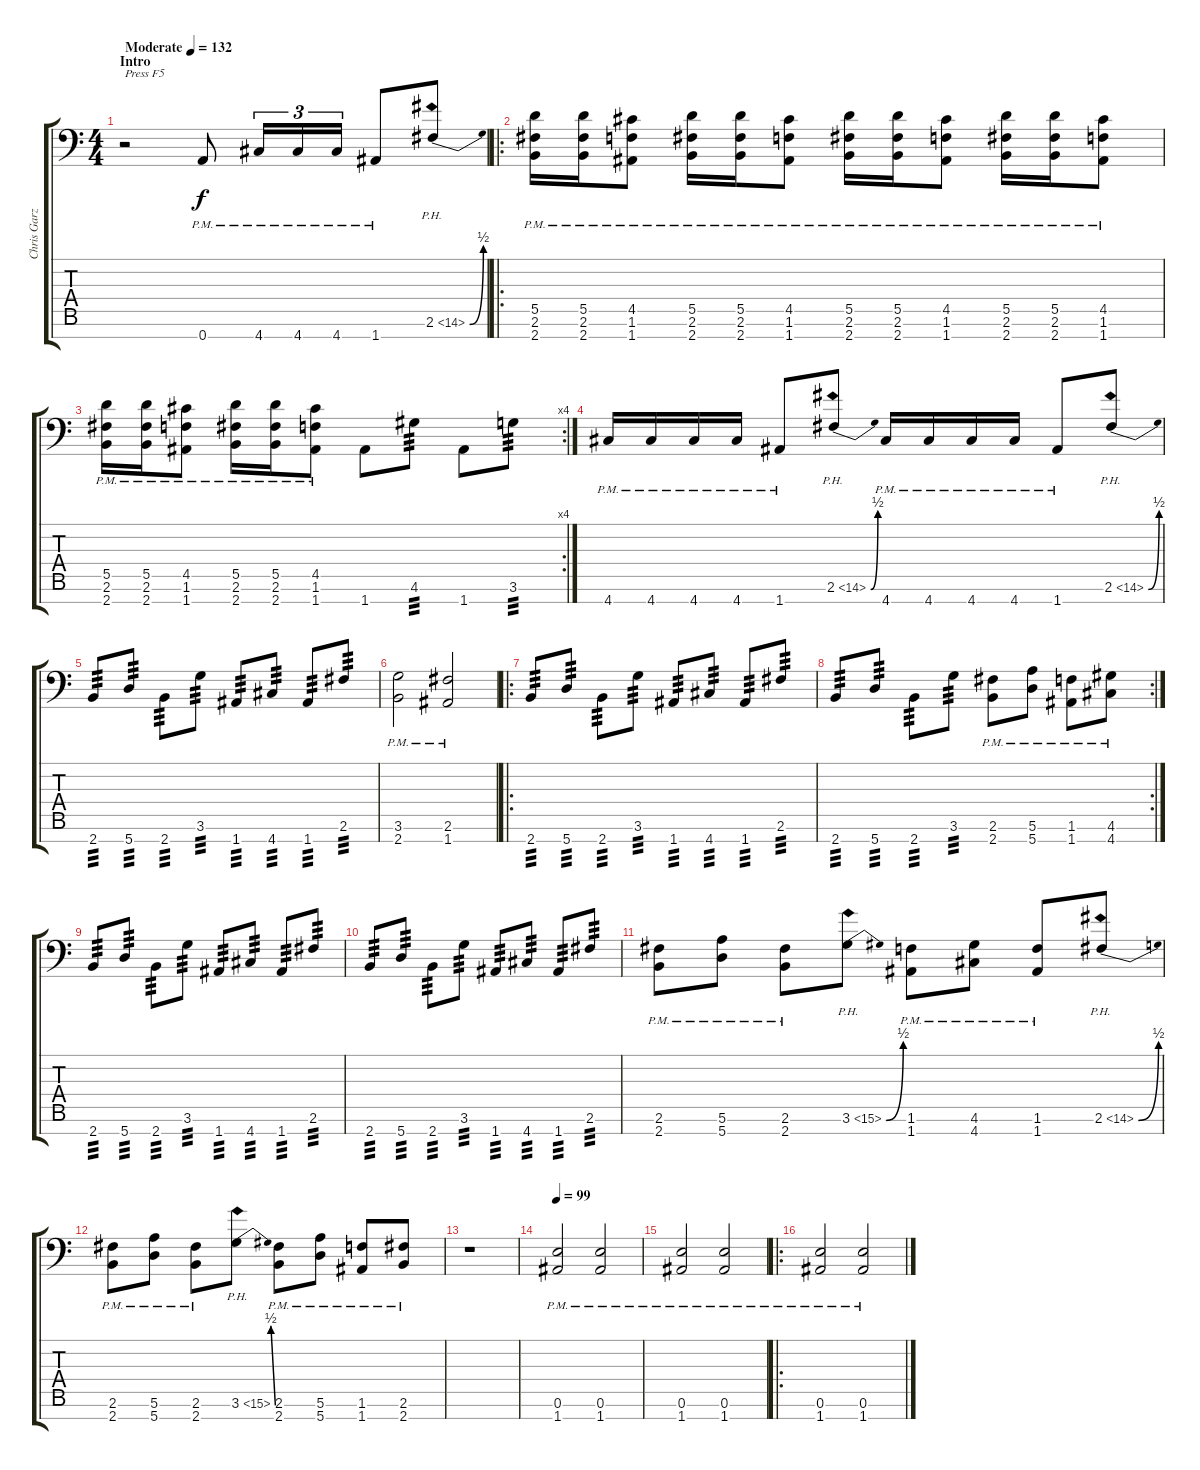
\track ("Chris Garza" "Chris Garz") {instrument distortionguitar}
\staff {score tabs}
\tuning (E4 B3 G3 D3 A2 E2 A1) {hide}
\ts (4 4)
\section ("" "Intro")
\tempo (132 "Moderate")
\clef f4
\ks c
r.2{txt "Press F5" dy f instrument distortionguitar} 0.7{pm}.8 4.7{pm}.16{tu (3 2)} 4.7{pm}.16{tu (3 2)} 4.7{pm}.16{tu (3 2)} 1.7{pm}.8 2.6{be (bend 0 0 60 2) ph 12}.8 |
\ro
(5.5{pm} 2.6{pm} 2.7{pm}).16 (5.5{pm} 2.6{pm} 2.7{pm}).16 (4.5{pm} 1.6{pm} 1.7{pm}).8 (5.5{pm} 2.6{pm} 2.7{pm}).16 (5.5{pm} 2.6{pm} 2.7{pm}).16 (4.5{pm} 1.6{pm} 1.7{pm}).8 (5.5{pm} 2.6{pm} 2.7{pm}).16 (5.5{pm} 2.6{pm} 2.7{pm}).16 (4.5{pm} 1.6{pm} 1.7{pm}).8 (5.5{pm} 2.6{pm} 2.7{pm}).16 (5.5{pm} 2.6{pm} 2.7{pm}).16 (4.5{pm} 1.6{pm} 1.7{pm}).8 |
\rc 4
(5.5{pm} 2.6{pm} 2.7{pm}).16 (5.5{pm} 2.6{pm} 2.7{pm}).16 (4.5{pm} 1.6{pm} 1.7{pm}).8 (5.5{pm} 2.6{pm} 2.7{pm}).16 (5.5{pm} 2.6{pm} 2.7{pm}).16 (4.5{pm} 1.6{pm} 1.7{pm}).8 1.7.8 4.6.8{tp 3} 1.7.8 3.6.8{tp 3} |
4.7{pm}.16 4.7{pm}.16 4.7{pm}.16 4.7{pm}.16 1.7{pm}.8 2.6{be (bend 0 0 60 2) ph 12}.8 4.7{pm}.16 4.7{pm}.16 4.7{pm}.16 4.7{pm}.16 1.7{pm}.8 2.6{be (bend 0 0 60 2) ph 12}.8 |
2.7.8{tp 3} 5.7.8{tp 3} 2.7.8{tp 3} 3.6.8{tp 3} 1.7.8{tp 3} 4.7.8{tp 3} 1.7.8{tp 3} 2.6.8{tp 3} |
(3.6{pm} 2.7{pm}).2 (2.6{pm} 1.7{pm}).2 |
\ro
2.7.8{tp 3} 5.7.8{tp 3} 2.7.8{tp 3} 3.6.8{tp 3} 1.7.8{tp 3} 4.7.8{tp 3} 1.7.8{tp 3} 2.6.8{tp 3} |
\rc 2
2.7.8{tp 3} 5.7.8{tp 3} 2.7.8{tp 3} 3.6.8{tp 3} (2.6{pm} 2.7{pm}).8 (5.6{pm} 5.7{pm}).8 (1.6{pm} 1.7{pm}).8 (4.6{pm} 4.7{pm}).8 |
2.7.8{tp 3} 5.7.8{tp 3} 2.7.8{tp 3} 3.6.8{tp 3} 1.7.8{tp 3} 4.7.8{tp 3} 1.7.8{tp 3} 2.6.8{tp 3} |
2.7.8{tp 3} 5.7.8{tp 3} 2.7.8{tp 3} 3.6.8{tp 3} 1.7.8{tp 3} 4.7.8{tp 3} 1.7.8{tp 3} 2.6.8{tp 3} |
(2.6{pm} 2.7{pm}).8 (5.6{pm} 5.7{pm}).8 (2.6{pm} 2.7{pm}).8 3.6{be (bend 0 0 60 2) ph 12}.8 (1.6{pm} 1.7{pm}).8 (4.6{pm} 4.7{pm}).8 (1.6{pm} 1.7{pm}).8 2.6{be (bend 0 0 60 2) ph 12}.8 |
(2.6{pm} 2.7{pm}).8 (5.6{pm} 5.7{pm}).8 (2.6{pm} 2.7{pm}).8 3.6{be (bend 0 0 60 2) ph 12}.8 (2.6{pm} 2.7{pm}).8 (5.6{pm} 5.7{pm}).8 (1.6{pm} 1.7{pm}).8 (2.6{pm} 2.7{pm}).8 |
r.1 |
\tempo 99
(0.6{pm} 1.7{pm}).2 (0.6{pm} 1.7{pm}).2 |
(0.6{pm} 1.7{pm}).2 (0.6{pm} 1.7{pm}).2 |
\ro
(0.6{pm} 1.7{pm}).2 (0.6{pm} 1.7{pm}).2
